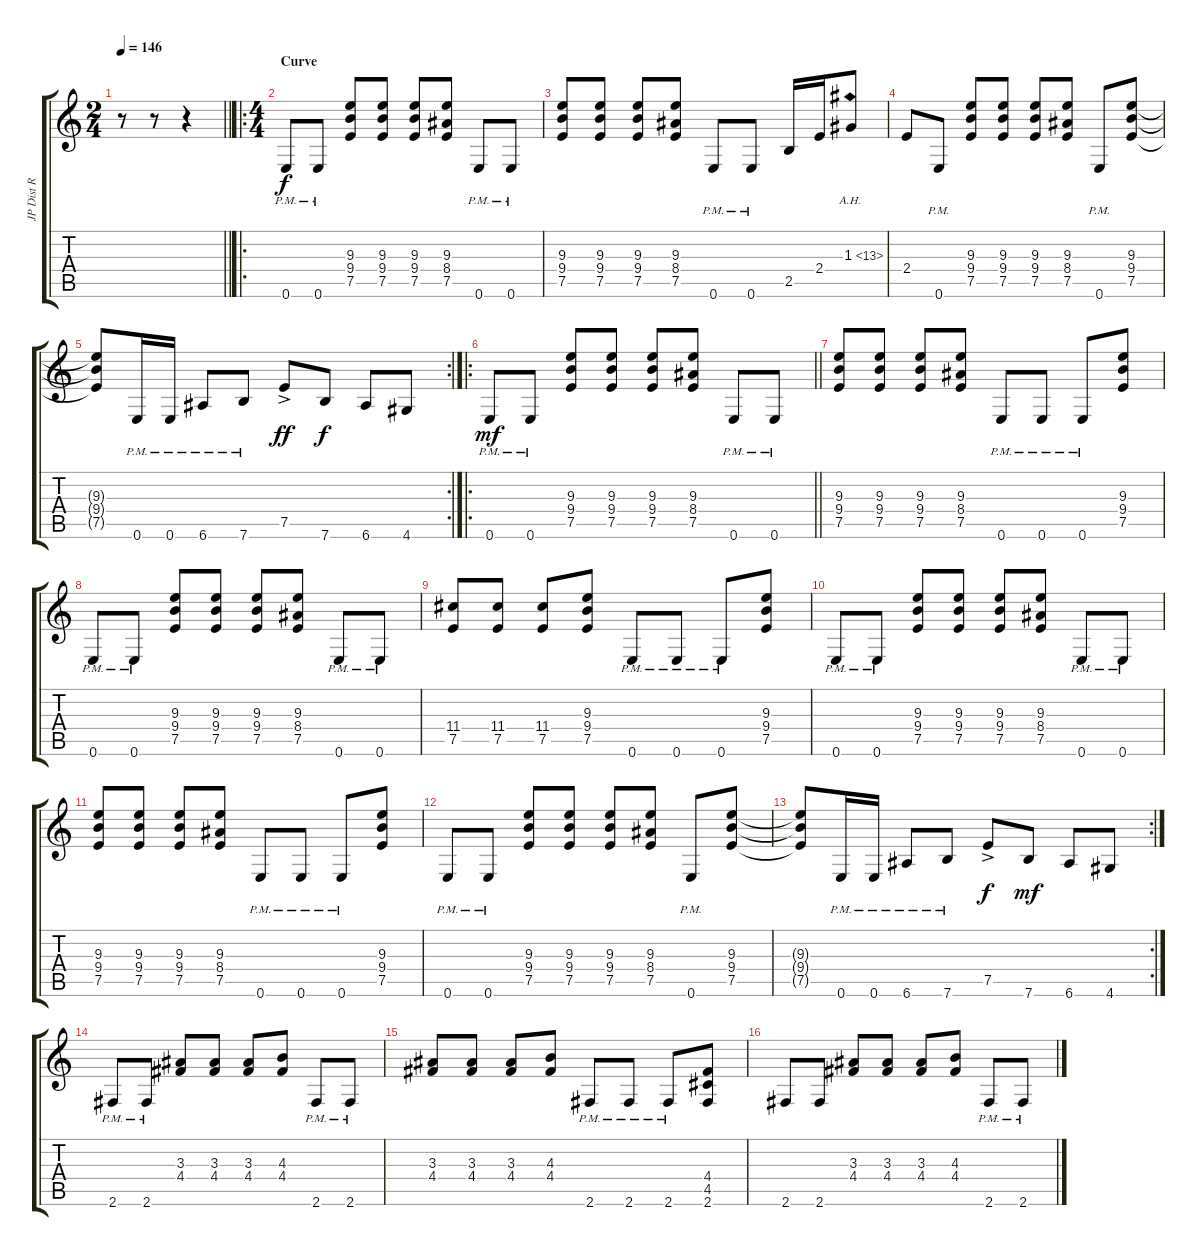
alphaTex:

\track ("JP Dist R" "JP Dist R") {instrument overdrivenguitar}
\staff {score tabs}
\tuning (E4 B3 G3 D3 A2 E2) {hide}
\ts (2 4)
\tempo 146
\clef g2
\barLineRight lightlight
\ks c
r.8{dy f instrument overdrivenguitar} r.8 r.4 |
\ro
\ts (4 4)
\section ("" "Curve")
0.6{pm}.8 0.6{pm}.8 (9.3 9.4 7.5).8 (9.3 9.4 7.5).8 (9.3 9.4 7.5).8 (9.3 8.4 7.5).8 0.6{pm}.8 0.6{pm}.8 |
(9.3 9.4 7.5).8 (9.3 9.4 7.5).8 (9.3 9.4 7.5).8 (9.3 8.4 7.5).8 0.6{pm}.8 0.6{pm}.8 2.5.16 2.4.16 1.3{ah 12}.8 |
2.4.8 0.6{pm}.8 (9.3 9.4 7.5).8 (9.3 9.4 7.5).8 (9.3 9.4 7.5).8 (9.3 8.4 7.5).8 0.6{pm}.8 (9.3 9.4 7.5).8 |
\rc 2
(9.3{t} 9.4{t} 7.5{t}).8 0.6{pm}.16 0.6{pm}.16 6.6{pm}.8 7.6{pm}.8 7.5{ac}.8{dy ff} 7.6.8{dy f} 6.6.8 4.6.8 |
\ro
\barLineRight lightlight
0.6{pm}.8{dy mf} 0.6{pm}.8 (9.3 9.4 7.5).8 (9.3 9.4 7.5).8 (9.3 9.4 7.5).8 (9.3 8.4 7.5).8 0.6{pm}.8 0.6{pm}.8 |
(9.3 9.4 7.5).8 (9.3 9.4 7.5).8 (9.3 9.4 7.5).8 (9.3 8.4 7.5).8 0.6{pm}.8 0.6{pm}.8 0.6{pm}.8 (9.3 9.4 7.5).8 |
0.6{pm}.8 0.6{pm}.8 (9.3 9.4 7.5).8 (9.3 9.4 7.5).8 (9.3 9.4 7.5).8 (9.3 8.4 7.5).8 0.6{pm}.8 0.6{pm}.8 |
(11.4 7.5).8 (11.4 7.5).8 (11.4 7.5).8 (9.3 9.4 7.5).8 0.6{pm}.8 0.6{pm}.8 0.6{pm}.8 (9.3 9.4 7.5).8 |
0.6{pm}.8 0.6{pm}.8 (9.3 9.4 7.5).8 (9.3 9.4 7.5).8 (9.3 9.4 7.5).8 (9.3 8.4 7.5).8 0.6{pm}.8 0.6{pm}.8 |
(9.3 9.4 7.5).8 (9.3 9.4 7.5).8 (9.3 9.4 7.5).8 (9.3 8.4 7.5).8 0.6{pm}.8 0.6{pm}.8 0.6{pm}.8 (9.3 9.4 7.5).8 |
0.6{pm}.8 0.6{pm}.8 (9.3 9.4 7.5).8 (9.3 9.4 7.5).8 (9.3 9.4 7.5).8 (9.3 8.4 7.5).8 0.6{pm}.8 (9.3 9.4 7.5).8 |
\rc 2
(9.3{t} 9.4{t} 7.5{t}).8 0.6{pm}.16 0.6{pm}.16 6.6{pm}.8 7.6{pm}.8 7.5{ac}.8{dy f} 7.6.8{dy mf} 6.6.8 4.6.8 |
2.6{pm}.8 2.6{pm}.8 (3.3 4.4).8 (3.3 4.4).8 (3.3 4.4).8 (4.3 4.4).8 2.6{pm}.8 2.6{pm}.8 |
(3.3 4.4).8 (3.3 4.4).8 (3.3 4.4).8 (4.3 4.4).8 2.6{pm}.8 2.6{pm}.8 2.6{pm}.8 (4.4 4.5 2.6).8 |
2.6.8 2.6.8 (3.3 4.4).8 (3.3 4.4).8 (3.3 4.4).8 (4.3 4.4).8 2.6{pm}.8 2.6{pm}.8
